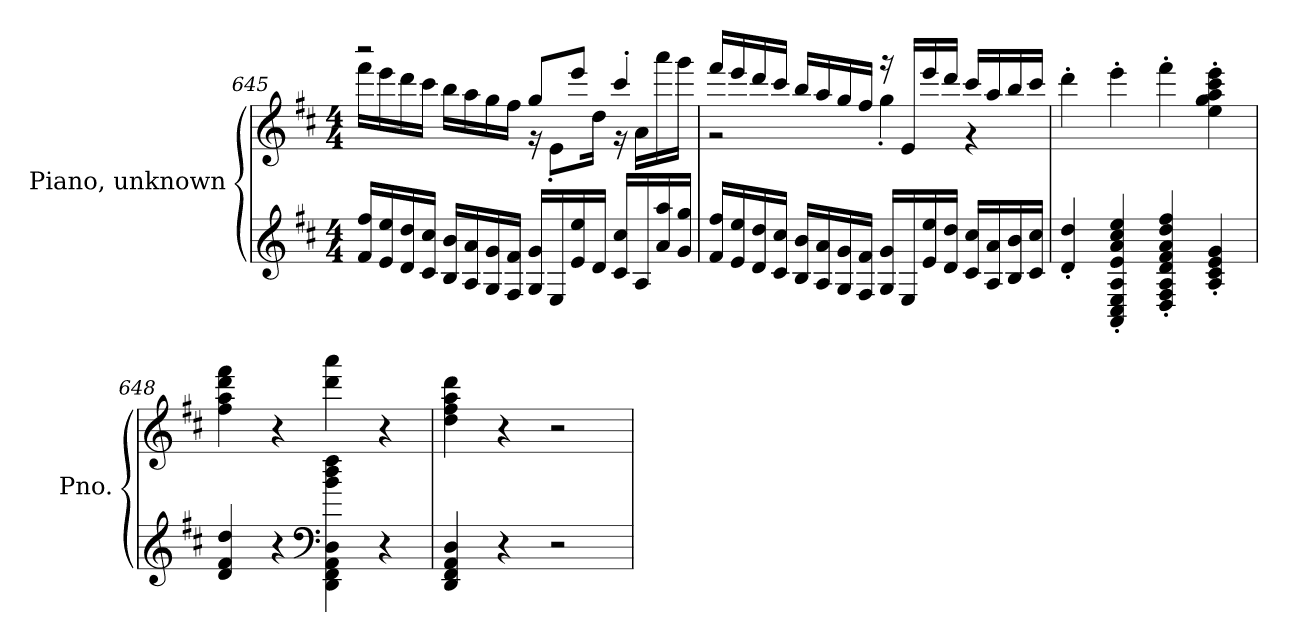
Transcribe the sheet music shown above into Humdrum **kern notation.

**kern	**kern
*part1	*part1
*staff2	*staff1
*I"Piano, unknown	*
*I'Pno.	*
*clefG2	*clefG2
*k[f#c#]	*k[f#c#]
*M4/4	*M4/4
=645	=645
*	*^
16f#/ 16ff#/LL	2r	16fff#\LL
16e/ 16ee/	.	16eee\
16d/ 16dd/	.	16ddd\
16c#/ 16cc#/JJ	.	16ccc#\JJ
16B/ 16b/LL	.	16bb\LL
16A/ 16a/	.	16aa\
16G/ 16g/	.	16gg\
16F#/ 16f#/JJ	.	16ff#\JJ
16G/ 16g/LL	8gg/L	16r
16E/	.	8e'\L
16e/ 16ee/	8eee/J	.
16d/JJ	.	16dd\Jk
16c#/ 16cc#/LL	4ccc#'/	16r
16A/	.	16a\LL
16a/ 16aa/	.	16aaa\
16g/ 16gg/JJ	.	16ggg\JJ
!!LO:LB:g=z	!!
=646	=646	=646
16f#/ 16ff#/LL	16fff#/LL	2r
16e/ 16ee/	16eee/	.
16d/ 16dd/	16ddd/	.
16c#/ 16cc#/JJ	16ccc#/JJ	.
16B/ 16b/LL	16bb/LL	.
16A/ 16a/	16aa/	.
16G/ 16g/	16gg/	.
16F#/ 16f#/JJ	16ff#/JJ	.
16G/ 16g/LL	16r	4gg'\
16E/	16e/LL	.
16e/ 16ee/	16eee/	.
16d/ 16dd/JJ	16ddd/JJ	.
16c#/ 16cc#/LL	16ccc#/LL	4r
16A/ 16a/	16aa/	.
16B/ 16b/	16bb/	.
16c#/ 16cc#/JJ	16ccc#/JJ	.
*	*v	*v
=647	=647
4d/' 4dd/'	4ddd'\
4AA/' 4C#/' 4E/' 4A/' 4e/' 4a/' 4cc#/' 4ee/'	4eee'\
4D/' 4F#/' 4A/' 4d/' 4f#/' 4a/' 4dd/' 4ff#/'	4fff#'\
4A/' 4c#/' 4e/' 4g/'	4ee\' 4gg\' 4aa\' 4ccc#\' 4eee\'
=648	=648
4d/ 4f#/ 4dd/	4ff#\ 4aa\ 4ddd\ 4fff#\
4r	4r
*clefF4	*
4DD\ 4FF#\ 4AA\ 4D\ 4b\ 4dd\ 4ff#\	4ddd\ 4aaa\
4r	4r
=649	=649
4DD/ 4FF#/ 4AA/ 4D/	4dd\ 4ff#\ 4aa\ 4ddd\
4r	4r
2r	2r
=	=
*-	*-
